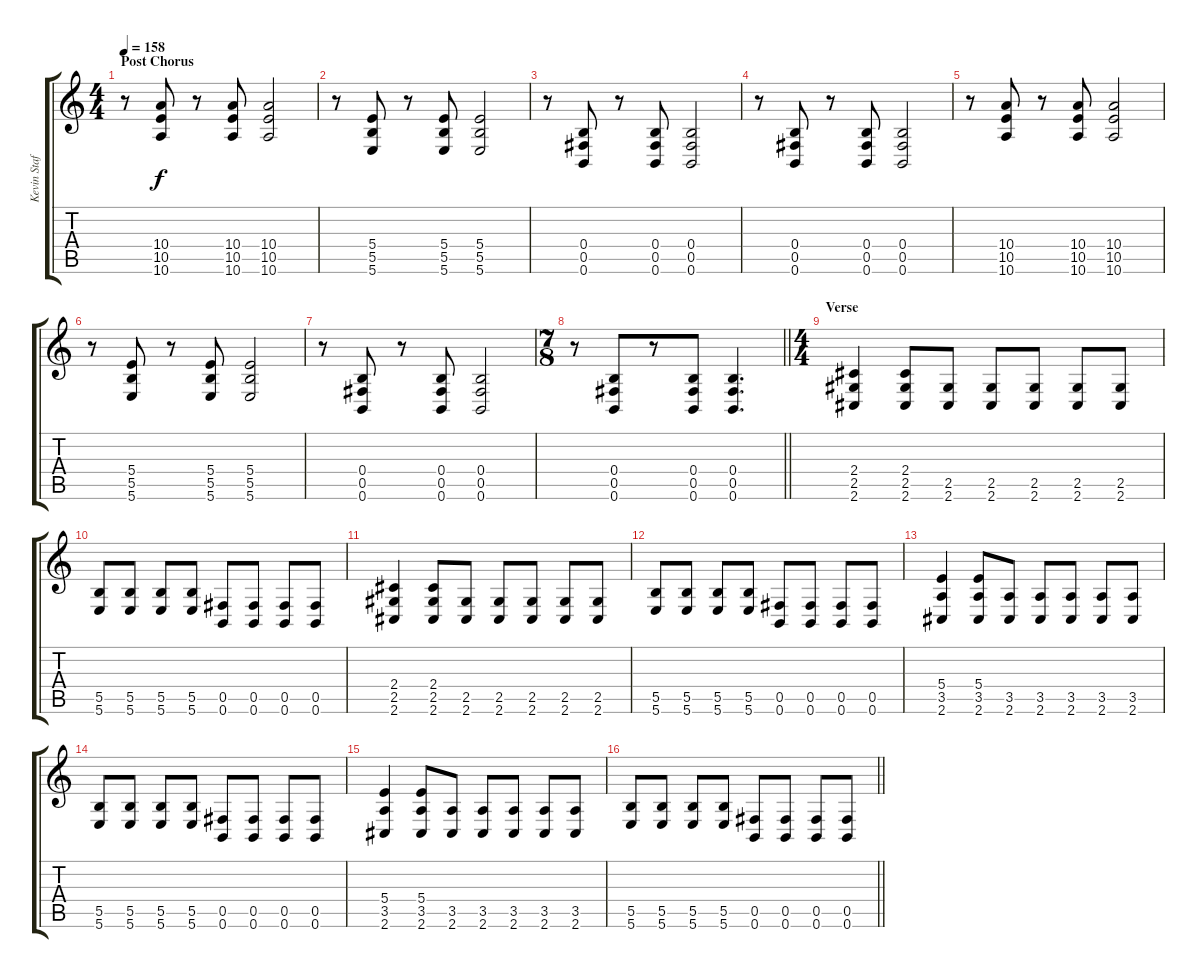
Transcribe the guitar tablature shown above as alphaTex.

\track ("Kevin Staff" "Kevin Staf") {instrument distortionguitar}
\staff {score tabs}
\tuning (Db4 Ab3 E3 B2 Gb2 B1) {hide}
\ts (4 4)
\section ("" "Post Chorus")
\tempo 158
\clef g2
\ks c
r.8{dy f} (10.4 10.5 10.6).8 r.8 (10.4 10.5 10.6).8 (10.4 10.5 10.6).2 |
r.8 (5.4 5.5 5.6).8 r.8 (5.4 5.5 5.6).8 (5.4 5.5 5.6).2 |
r.8 (0.4 0.5 0.6).8 r.8 (0.4 0.5 0.6).8 (0.4 0.5 0.6).2 |
r.8 (0.4 0.5 0.6).8 r.8 (0.4 0.5 0.6).8 (0.4 0.5 0.6).2 |
r.8 (10.4 10.5 10.6).8 r.8 (10.4 10.5 10.6).8 (10.4 10.5 10.6).2 |
r.8 (5.4 5.5 5.6).8 r.8 (5.4 5.5 5.6).8 (5.4 5.5 5.6).2 |
r.8 (0.4 0.5 0.6).8 r.8 (0.4 0.5 0.6).8 (0.4 0.5 0.6).2 |
\ts (7 8)
\barLineRight lightlight
r.8 (0.4 0.5 0.6).8 r.8 (0.4 0.5 0.6).8 (0.4 0.5 0.6).4{d} |
\ts (4 4)
\section ("" "Verse")
(2.4 2.5 2.6).4 (2.4 2.5 2.6).8 (2.5 2.6).8 (2.5 2.6).8 (2.5 2.6).8 (2.5 2.6).8 (2.5 2.6).8 |
(5.5 5.6).8 (5.5 5.6).8 (5.5 5.6).8 (5.5 5.6).8 (0.5 0.6).8 (0.5 0.6).8 (0.5 0.6).8 (0.5 0.6).8 |
(2.4 2.5 2.6).4 (2.4 2.5 2.6).8 (2.5 2.6).8 (2.5 2.6).8 (2.5 2.6).8 (2.5 2.6).8 (2.5 2.6).8 |
(5.5 5.6).8 (5.5 5.6).8 (5.5 5.6).8 (5.5 5.6).8 (0.5 0.6).8 (0.5 0.6).8 (0.5 0.6).8 (0.5 0.6).8 |
(5.4 3.5 2.6).4 (5.4 3.5 2.6).8 (3.5 2.6).8 (3.5 2.6).8 (3.5 2.6).8 (3.5 2.6).8 (3.5 2.6).8 |
(5.5 5.6).8 (5.5 5.6).8 (5.5 5.6).8 (5.5 5.6).8 (0.5 0.6).8 (0.5 0.6).8 (0.5 0.6).8 (0.5 0.6).8 |
(5.4 3.5 2.6).4 (5.4 3.5 2.6).8 (3.5 2.6).8 (3.5 2.6).8 (3.5 2.6).8 (3.5 2.6).8 (3.5 2.6).8 |
\barLineRight lightlight
(5.5 5.6).8 (5.5 5.6).8 (5.5 5.6).8 (5.5 5.6).8 (0.5 0.6).8 (0.5 0.6).8 (0.5 0.6).8 (0.5 0.6).8
